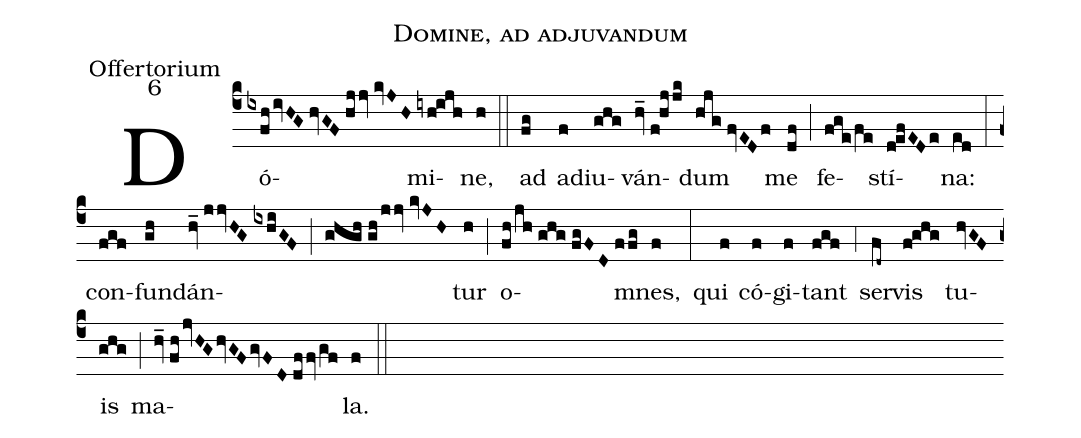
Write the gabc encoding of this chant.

name:Domine, ad adjuvandum;
office-part:Offertorium;
mode:6;
%%
(c4) Dó(ixfh/ivHG//hvGF//hjjv//kvJH)mi(iyh!ijh)ne,(h) (::)
ad(fg) ad(f)iu(ghg)ván(hv_//f!hjjk)dum(hjg//fvEDf) me(df) (;) fe(fge/fe)stí(d!efEDe)na:(ed) (:)
con(fgf)fun(gh)dán(hv_//jjvHG//ixhiGF)(;)(ghgh//gh/jjv//kvJH)tur(h) (;) o(fh/jh//ghg//fgFD//ffg)mnes,(f) (:)
qui(f) có(f)gi(f)tant(fgf) (,4) ser(fd~)vis(f!ghg) tu(hvGF)is(ghg) (;) ma(hv_//fh/jvHG/hvGF/gvFD//dffv/gf)la.(f) (::)
